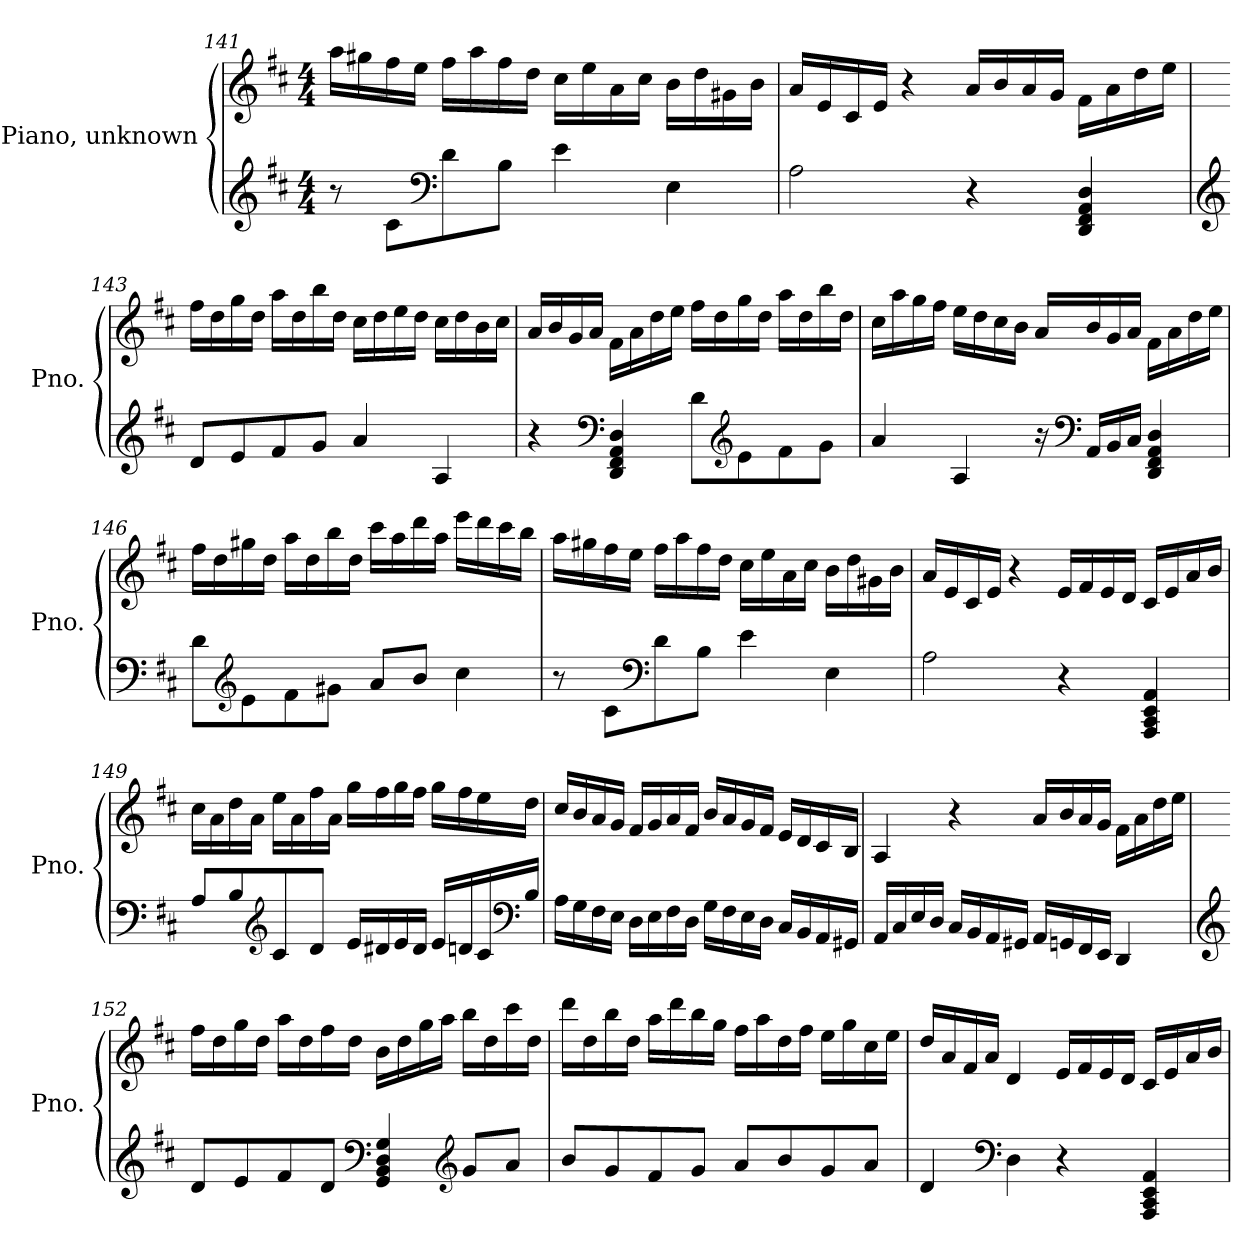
**kern	**kern
*part1	*part1
*staff2	*staff1
*I"Piano, unknown	*
*I'Pno.	*
!!LO:LB:g=z
*clefG2	*clefG2
*k[f#c#]	*k[f#c#]
*M4/4	*M4/4
=141	=141
8r	16aa\LL
.	16gg#X\
8c#\L	16ff#\
.	16ee\JJ
*clefF4	*
8d\	16ff#\LL
.	16aa\
8B\J	16ff#\
.	16dd\JJ
4e\	16cc#\LL
.	16ee\
.	16a\
.	16cc#\JJ
4E\	16b\LL
.	16dd\
.	16g#X\
.	16b\JJ
=142	=142
2A\	16a/LL
.	16e/
.	16c#/
.	16e/JJ
.	4r
4r	16a/LL
.	16b/
.	16a/
.	16g/JJ
4DD/ 4FF#/ 4AA/ 4D/	16f#\LL
.	16a\
.	16dd\
.	16ee\JJ
!!LO:LB:g=z
=143	=143
*clefG2	*
8d/L	16ff#\LL
.	16dd\
8e/	16gg\
.	16dd\JJ
8f#/	16aa\LL
.	16dd\
8g/J	16bb\
.	16dd\JJ
4a/	16cc#\LL
.	16dd\
.	16ee\
.	16dd\JJ
4A/	16cc#\LL
.	16dd\
.	16b\
.	16cc#\JJ
=144	=144
4r	16a/LL
.	16b/
.	16g/
.	16a/JJ
*clefF4	*
4DD/ 4FF#/ 4AA/ 4D/	16f#\LL
.	16a\
.	16dd\
.	16ee\JJ
8d\L	16ff#\LL
.	16dd\
*clefG2	*
8e\	16gg\
.	16dd\JJ
8f#\	16aa\LL
.	16dd\
8g\J	16bb\
.	16dd\JJ
!!LO:PB:g=z
=145	=145
4a/	16cc#\LL
.	16aa\
.	16gg\
.	16ff#\JJ
4A/	16ee\LL
.	16dd\
.	16cc#\
.	16b\JJ
16r	16a/LL
*clefF4	*
16AA/LL	16b/
16BB/	16g/
16C#/JJ	16a/JJ
4DD/ 4FF#/ 4AA/ 4D/	16f#\LL
.	16a\
.	16dd\
.	16ee\JJ
=146	=146
8d\L	16ff#\LL
.	16dd\
*clefG2	*
8e\	16gg#X\
.	16dd\JJ
8f#\	16aa\LL
.	16dd\
8g#X\J	16bb\
.	16dd\JJ
8a/L	16ccc#\LL
.	16aa\
8b/J	16ddd\
.	16aa\JJ
4cc#\	16eee\LL
.	16ddd\
.	16ccc#\
.	16bb\JJ
!!LO:LB:g=z
=147	=147
8r	16aa\LL
.	16gg#X\
8c#\L	16ff#\
.	16ee\JJ
*clefF4	*
8d\	16ff#\LL
.	16aa\
8B\J	16ff#\
.	16dd\JJ
4e\	16cc#\LL
.	16ee\
.	16a\
.	16cc#\JJ
4E\	16b\LL
.	16dd\
.	16g#X\
.	16b\JJ
=148	=148
2A\	16a/LL
.	16e/
.	16c#/
.	16e/JJ
.	4r
4r	16e/LL
.	16f#/
.	16e/
.	16d/JJ
4AAA/ 4CC#/ 4EE/ 4AA/	16c#/LL
.	16e/
.	16a/
.	16b/JJ
!!LO:LB:g=z
=149	=149
8A/L	16cc#\LL
.	16a\
8B/	16dd\
.	16a\JJ
*clefG2	*
8c#/	16ee\LL
.	16a\
8d/J	16ff#\
.	16a\JJ
16e/LL	16gg\LL
16d#X/	16ff#\
16e/	16gg\
16d#/JJ	16ff#\JJ
16e/LL	16gg\LL
16dn/	16ff#\
16c#/	16ee\
*clefF4	*
16B/JJ	16dd\JJ
=150	=150
16A\LL	16cc#/LL
16G\	16b/
16F#\	16a/
16E\JJ	16g/JJ
16D\LL	16f#/LL
16E\	16g/
16F#\	16a/
16D\JJ	16f#/JJ
16G\LL	16b/LL
16F#\	16a/
16E\	16g/
16D\JJ	16f#/JJ
16C#/LL	16e/LL
16BB/	16d/
16AA/	16c#/
16GG#X/JJ	16B/JJ
!!LO:LB:g=z
=151	=151
16AA/LL	4A/
16C#/	.
16E/	.
16D/JJ	.
16C#/LL	4r
16BB/	.
16AA/	.
16GG#X/JJ	.
16AA/LL	16a/LL
16GGn/	16b/
16FF#/	16a/
16EE/JJ	16g/JJ
4DD/	16f#\LL
.	16a\
.	16dd\
.	16ee\JJ
=152	=152
*clefG2	*
8d/L	16ff#\LL
.	16dd\
8e/	16gg\
.	16dd\JJ
8f#/	16aa\LL
.	16dd\
8d/J	16ff#\
.	16dd\JJ
*clefF4	*
4GG/ 4BB/ 4D/ 4G/	16b\LL
.	16dd\
.	16gg\
.	16aa\JJ
*clefG2	*
8g/L	16bb\LL
.	16dd\
8a/J	16ccc#\
.	16dd\JJ
!!LO:LB:g=z
=153	=153
8b/L	16ddd\LL
.	16dd\
8g/	16bb\
.	16dd\JJ
8f#/	16aa\LL
.	16ddd\
8g/J	16bb\
.	16gg\JJ
8a/L	16ff#\LL
.	16aa\
8b/	16dd\
.	16ff#\JJ
8g/	16ee\LL
.	16gg\
8a/J	16cc#\
.	16ee\JJ
=154	=154
4d/	16dd/LL
.	16a/
.	16f#/
.	16a/JJ
*clefF4	*
4D\	4d/
4r	16e/LL
.	16f#/
.	16e/
.	16d/JJ
4AAA/ 4CC#/ 4EE/ 4AA/	16c#/LL
.	16e/
.	16a/
.	16b/JJ
=	=
*-	*-
